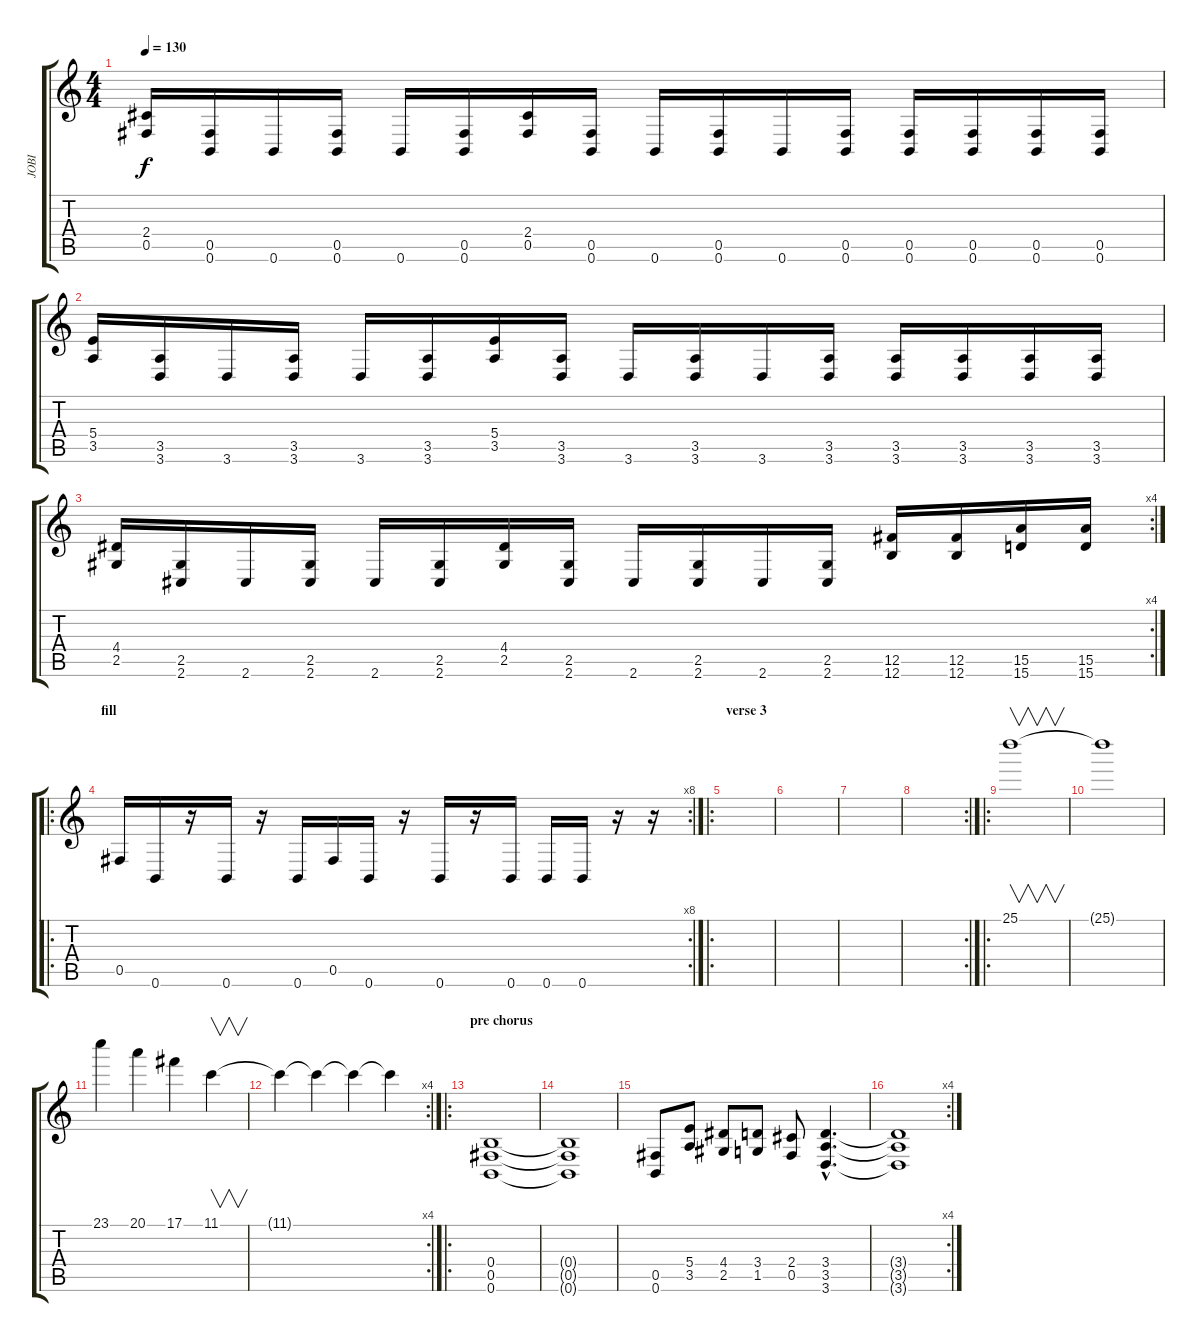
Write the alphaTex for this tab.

\track ("JOBI" "JOBI") {instrument distortionguitar}
\staff {score tabs}
\tuning (Db4 Ab3 E3 B2 Gb2 B1) {hide}
\ts (4 4)
\tempo 130
\clef g2
\ks c
(2.4 0.5).16{dy f} (0.5 0.6).16 0.6.16 (0.5 0.6).16 0.6.16 (0.5 0.6).16 (2.4 0.5).16 (0.5 0.6).16 0.6.16 (0.5 0.6).16 0.6.16 (0.5 0.6).16 (0.5 0.6).16 (0.5 0.6).16 (0.5 0.6).16 (0.5 0.6).16 |
(5.4 3.5).16 (3.5 3.6).16 3.6.16 (3.5 3.6).16 3.6.16 (3.5 3.6).16 (5.4 3.5).16 (3.5 3.6).16 3.6.16 (3.5 3.6).16 3.6.16 (3.5 3.6).16 (3.5 3.6).16 (3.5 3.6).16 (3.5 3.6).16 (3.5 3.6).16 |
\rc 4
(4.4 2.5).16 (2.5 2.6).16 2.6.16 (2.5 2.6).16 2.6.16 (2.5 2.6).16 (4.4 2.5).16 (2.5 2.6).16 2.6.16 (2.5 2.6).16 2.6.16 (2.5 2.6).16 (12.5 12.6).16 (12.5 12.6).16 (15.5 15.6).16 (15.5 15.6).16 |
\ro
\rc 8
\section ("" "fill")
0.5.16 0.6.16 r.16 0.6.16 r.16 0.6.16 0.5.16 0.6.16 r.16 0.6.16 r.16 0.6.16 0.6.16 0.6.16 r.16 r.16 |
\ro
\section ("" "verse 3")
|
|
|
\rc 2
|
\ro
25.1.1{v volume 4 balance 0 instrument stringensemble2} |
25.1{t}.1 |
23.1.4 20.1.4 17.1.4 11.1.4{v} |
\rc 4
11.1{t}.4 11.1{t}.4 11.1{t}.4 11.1{t}.4 |
\ro
\section ("" "pre chorus")
(0.4 0.5 0.6).1{volume 13 balance 0 instrument distortionguitar} |
(0.4{t} 0.5{t} 0.6{t}).1 |
(0.5 0.6).8 (5.4 3.5).8 (4.4 2.5).8 (3.4 1.5).8 (2.4 0.5).8 (3.4{hac} 3.5{hac} 3.6{hac}).4{d} |
\rc 4
(3.4{t} 3.5{t} 3.6{t}).1
